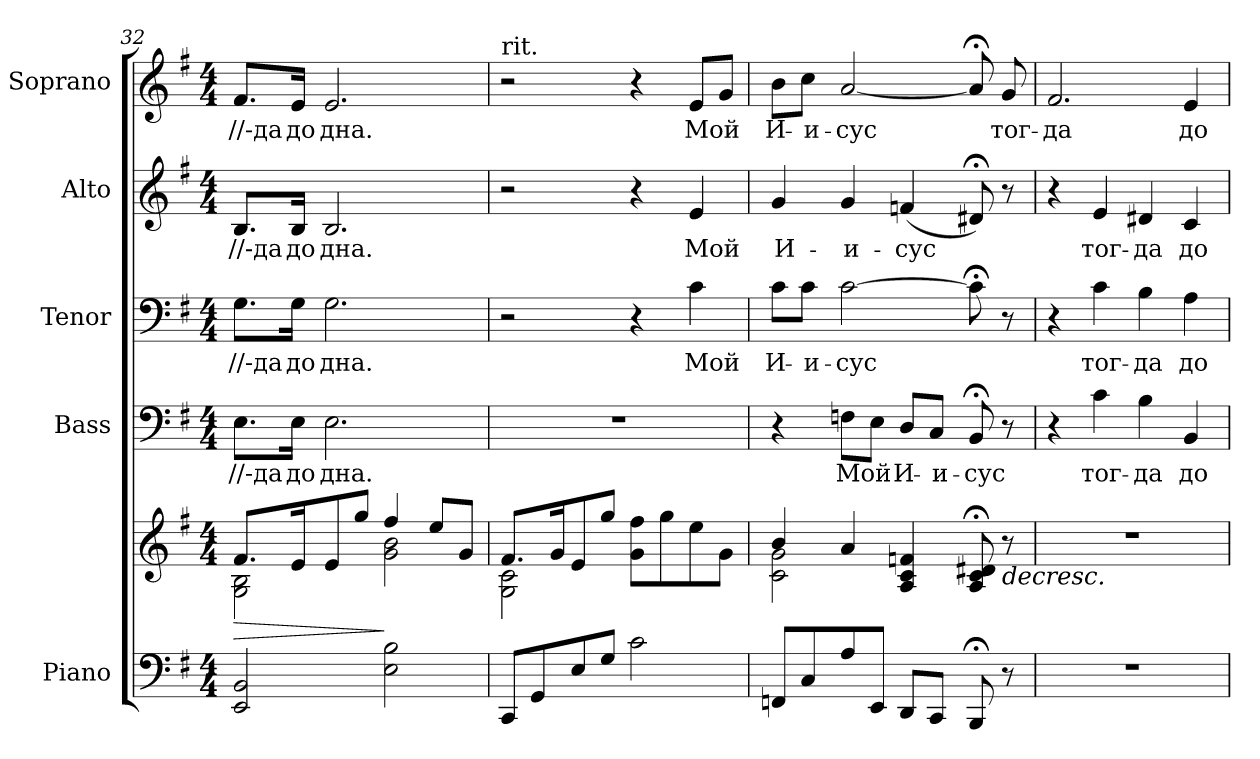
**kern	**kern	**dynam	**kern	**text	**kern	**text	**kern	**text	**kern	**text
*part5	*part5	*part5	*part4	*part4	*part3	*part3	*part2	*part2	*part1	*part1
*staff6	*staff5	*staff5/6	*staff4	*staff4	*staff3	*staff3	*staff2	*staff2	*staff1	*staff1
*I"Piano	*	*	*I"Bass	*	*I"Tenor	*	*I"Alto	*	*I"Soprano	*
*I'Pno.	*	*	*I'B.	*	*	*	*I'A.	*	*I'S.	*
*clefF4	*clefG2	*	*clefF4	*	*clefF4	*	*clefG2	*	*clefG2	*
*k[f#]	*k[f#]	*	*k[f#]	*	*k[f#]	*	*k[f#]	*	*k[f#]	*
*G:	*G:	*	*G:	*	*G:	*	*G:	*	*G:	*
*M4/4	*M4/4	*	*M4/4	*	*M4/4	*	*M4/4	*	*M4/4	*
=32	=32	=32	=32	=32	=32	=32	=32	=32	=32	=32
*	*^	*	*	*	*	*	*	*	*	*
!	!	!	!LO:HP:b	!	!	!	!	!	!	!	!
!	!	!	!	!	!LO:LY:b:color=#000000	!	!	!	!	!	!
!	!	!	!	!	!	!	!LO:LY:b:color=#000000	!	!	!	!
!	!	!	!	!	!	!	!	!	!LO:LY:b:color=#000000	!	!
!	!	!	!	!	!	!	!	!	!	!	!LO:LY:b:color=#000000
2EEi/ 2BBi	8.f#i/L	2Gi\ 2Bi	>	8.Ei\L	//-да	8.Gi\L	//-да	8.Bi/L	//-да	8.f#i/L	//-да
!	!	!	!	!	!LO:LY:b:color=#000000	!	!	!	!	!	!
!	!	!	!	!	!	!	!LO:LY:b:color=#000000	!	!	!	!
!	!	!	!	!	!	!	!	!	!LO:LY:b:color=#000000	!	!
!	!	!	!	!	!	!	!	!	!	!	!LO:LY:b:color=#000000
.	16ei/k	.	.	16Ei\Jk	до	16Gi\Jk	до	16Bi/Jk	до	16ei/Jk	до
!	!	!	!	!	!LO:LY:b:color=#000000	!	!	!	!	!	!
!	!	!	!	!	!	!	!LO:LY:b:color=#000000	!	!	!	!
!	!	!	!	!	!	!	!	!	!LO:LY:b:color=#000000	!	!
!	!	!	!	!	!	!	!	!	!	!	!LO:LY:b:color=#000000
.	8ei/	.	.	2.Ei\	дна.	2.Gi\	дна.	2.Bi/	дна.	2.ei/	дна.
.	8ggi/J	.	.	.	.	.	.	.	.	.	.
2Ei\ 2Bi	4ff#i/	2gi\ 2bi	]	.	.	.	.	.	.	.	.
.	8eei/L	.	.	.	.	.	.	.	.	.	.
.	8gi/J	.	.	.	.	.	.	.	.	.	.
=33	=33	=33	=33	=33	=33	=33	=33	=33	=33	=33	=33
!	!	!	!	!	!	!	!	!	!	!LO:TX:t=rit.	!
8CCi/L	8.f#i/L	2Gi\ 2ci	.	1r	.	2r	.	2r	.	2r	.
8GGi/	.	.	.	.	.	.	.	.	.	.	.
.	16gi/k	.	.	.	.	.	.	.	.	.	.
8Ei/	8ei/	.	.	.	.	.	.	.	.	.	.
8Gi/J	8ggi/J	.	.	.	.	.	.	.	.	.	.
2ci\	8gi\ 8ff#iL	2ryy	.	.	.	4r	.	4r	.	4r	.
.	8ggi\	.	.	.	.	.	.	.	.	.	.
!	!	!	!	!	!	!	!LO:LY:b:color=#000000	!	!	!	!
!	!	!	!	!	!	!	!	!	!LO:LY:b:color=#000000	!	!
!	!	!	!	!	!	!	!	!	!	!	!LO:LY:b:color=#000000
.	8eei\	.	.	.	.	4ci\	Мой	4ei/	Мой	8ei/L	Мой
.	8gi\J	.	.	.	.	.	.	.	.	8gi/J	.
!!LO:LB:g=z
=34	=34	=34	=34	=34	=34	=34	=34	=34	=34	=34	=34
!	!	!	!	!	!	!	!LO:LY:b:color=#000000	!	!	!	!
!	!	!	!	!	!	!	!	!	!LO:LY:b:color=#000000	!	!
!	!	!	!	!	!	!	!	!	!	!	!LO:LY:b:color=#000000
8FFni/L	4bi/	2ci\ 2gi	.	4r	.	8ci\L	И-	4gi/	И-	8bi\L	И-
!	!	!	!	!	!	!	!LO:LY:b:color=#000000	!	!	!	!
!	!	!	!	!	!	!	!	!	!	!	!LO:LY:b:color=#000000
8Ci/	.	.	.	.	.	8ci\J	-и-	.	.	8cci\J	-и-
!	!	!	!	!	!LO:LY:b:color=#000000	!	!	!	!	!	!
!	!	!	!	!	!	!	!LO:LY:b:color=#000000	!	!	!	!
!	!	!	!	!	!	!	!	!	!LO:LY:b:color=#000000	!	!
!	!	!	!	!	!	!	!	!	!	!	!LO:LY:b:color=#000000
8Ai/	4ai/	.	.	8Fni\L	Мой	[>2ci\	-сус	4gi/	-и-	[<2ai/	-сус
8EEi/J	.	.	.	8Ei\J	.	.	.	.	.	.	.
!	!	!	!	!	!LO:LY:b:color=#000000	!	!	!	!	!	!
!	!	!	!	!	!	!	!	!	!LO:LY:b:color=#000000	!	!
8DDi/L	4Ai/ 4ci 4fni	2ryy	]	8Di/L	И-	.	.	(4fni/	-сус	.	.
!	!	!	!	!	!LO:LY:b:color=#000000	!	!	!	!	!	!
8CCi/J	.	.	.	8Ci/J	-и-	.	.	.	.	.	.
!	!	!	!	!	!LO:LY:b:color=#000000	!	!	!	!	!	!
8BBB;i/	8Ai/; 8ci; 8d#Xi;	.	.	8BB;i/	-сус	8c;i\]	.	8d#X;i/)	.	8a;i/]	.
!	!	!	!LO:HP:b	!	!	!	!	!	!	!	!
!	!	!	!	!	!	!	!	!	!	!	!LO:LY:b:color=#000000
8r	8r	.	>	8r	.	8r	.	8r	.	8gi/	тог-
*	*v	*v	*	*	*	*	*	*	*	*	*
=35	=35	=35	=35	=35	=35	=35	=35	=35	=35	=35
!	!	!	!	!	!	!	!	!	!	!LO:LY:b:color=#000000
1r	1r	.	4r	.	4r	.	4r	.	2.f#i/	-да
!	!	!	!	!LO:LY:b:color=#000000	!	!	!	!	!	!
!	!	!	!	!	!	!LO:LY:b:color=#000000	!	!	!	!
!	!	!	!	!	!	!	!	!LO:LY:b:color=#000000	!	!
.	.	.	4ci\	тог-	4ci\	тог-	4ei/	тог-	.	.
!	!	!	!	!LO:LY:b:color=#000000	!	!	!	!	!	!
!	!	!	!	!	!	!LO:LY:b:color=#000000	!	!	!	!
!	!	!	!	!	!	!	!	!LO:LY:b:color=#000000	!	!
.	.	.	4Bi\	-да	4Bi\	-да	4d#Xi/	-да	.	.
!	!	!	!	!LO:LY:b:color=#000000	!	!	!	!	!	!
!	!	!	!	!	!	!LO:LY:b:color=#000000	!	!	!	!
!	!	!	!	!	!	!	!	!LO:LY:b:color=#000000	!	!
!	!	!	!	!	!	!	!	!	!	!LO:LY:b:color=#000000
.	.	.	4BBi/	до	4Ai\	до	4ci/	до	4ei/	до
=	=	=	=	=	=	=	=	=	=	=
*-	*-	*-	*-	*-	*-	*-	*-	*-	*-	*-
